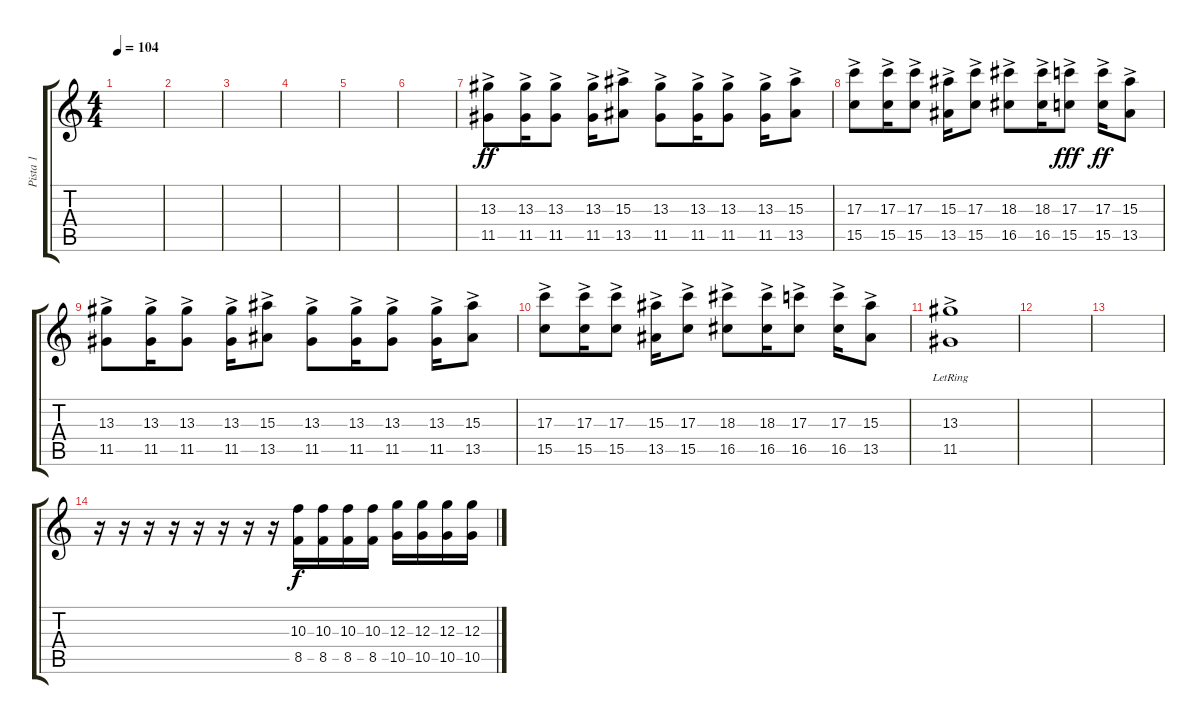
\track ("Pista 1" "Pista 1") {instrument overdrivenguitar}
\staff {score tabs}
\tuning (E4 B3 G3 D3 A2 E2) {hide}
\ts (4 4)
\tempo 104
\clef g2
\ks c
|
|
|
|
|
|
(13.3{ac} 11.5{ac}).8{dy ff} (13.3{ac} 11.5{ac}).16 (13.3{ac} 11.5{ac}).8 (13.3{ac} 11.5{ac}).16 (15.3{ac} 13.5{ac}).8 (13.3{ac} 11.5{ac}).8 (13.3{ac} 11.5{ac}).16 (13.3{ac} 11.5{ac}).8 (13.3{ac} 11.5{ac}).16 (15.3{ac} 13.5{ac}).8 |
(17.3{ac} 15.5{ac}).8 (17.3{ac} 15.5{ac}).16 (17.3{ac} 15.5{ac}).8 (15.3{ac} 13.5{ac}).16 (17.3{ac} 15.5{ac}).8 (18.3{ac} 16.5{ac}).8 (18.3{ac} 16.5{ac}).16 (17.3{ac} 15.5).8{dy fff} (17.3{ac} 15.5{ac}).16{dy ff} (15.3{ac} 13.5{ac}).8 |
(13.3{ac} 11.5{ac}).8 (13.3{ac} 11.5{ac}).16 (13.3{ac} 11.5{ac}).8 (13.3{ac} 11.5{ac}).16 (15.3{ac} 13.5{ac}).8 (13.3{ac} 11.5{ac}).8 (13.3{ac} 11.5{ac}).16 (13.3{ac} 11.5{ac}).8 (13.3{ac} 11.5{ac}).16 (15.3{ac} 13.5{ac}).8 |
(17.3{ac} 15.5{ac}).8 (17.3{ac} 15.5{ac}).16 (17.3{ac} 15.5{ac}).8 (15.3{ac} 13.5{ac}).16 (17.3{ac} 15.5{ac}).8 (18.3{ac} 16.5{ac}).8 (18.3{ac} 16.5{ac}).16 (17.3{ac} 16.5{ac}).8 (17.3{ac} 16.5{ac}).16 (15.3{ac} 13.5{ac}).8 |
(13.3{ac} 11.5{ac lr}).1 |
|
|
r.16 r.16 r.16 r.16 r.16 r.16 r.16 r.16 (10.3 8.5).16{dy f} (10.3 8.5).16 (10.3 8.5).16 (10.3 8.5).16 (12.3 10.5).16 (12.3 10.5).16 (12.3 10.5).16 (12.3 10.5).16
